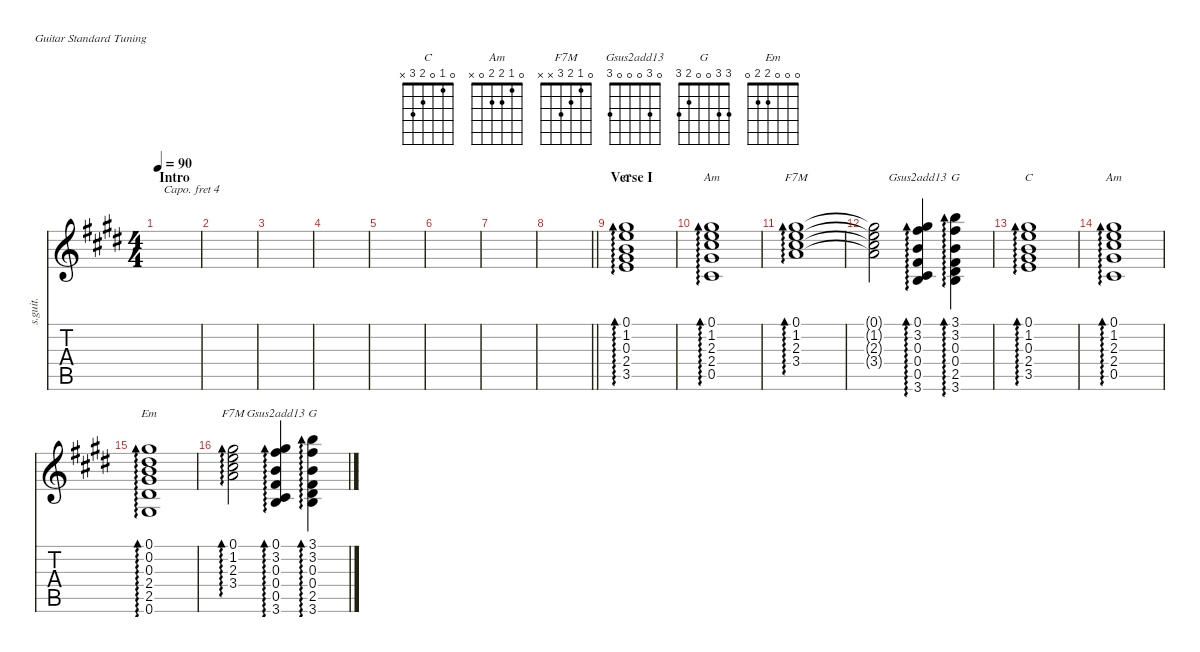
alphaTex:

\defaultSystemsLayout 4
\hideDynamics
\bracketExtendMode nobrackets
\otherSystemsTrackNameOrientation horizontal
\track ("Guitar II" "s.guit.") {instrument acousticguitarsteel}
\staff {score tabs}
\capo 4
\tuning (E4 B3 G3 D3 A2 E2)
\chord ("C" 0 1 0 2 3 x) {showfingering false}
\chord ("Am" 0 1 2 2 0 x) {showfingering false}
\chord ("F7M" 0 1 2 3 x x) {showfingering false}
\chord ("Gsus2add13" 0 3 0 0 0 3)
\chord ("G" 3 3 0 0 2 3)
\chord ("Em" 0 0 0 2 2 0)
\ts (4 4)
\section ("" "Intro")
\tempo 90
\clef g2
\ks e
|
|
|
|
|
|
|
\barLineRight lightlight
|
\section ("" "Verse I")
(3.5 2.4 0.3 1.2 0.1).1{ad 0 ch "C"} |
(0.5 2.4 2.3 1.2 0.1).1{ad 0 ch "Am"} |
(3.4 2.3 1.2 0.1).1{ad 0 ch "F7M"} |
(3.4{t} 2.3{t} 1.2{t} 0.1{t}).2 (3.6 0.5 0.4 0.3 3.2 0.1).4{ad 0 ch "Gsus2add13"} (3.6 2.5 0.4 0.3 3.2 3.1).4{ad 0 ch "G"} |
(3.5 2.4 0.3 1.2 0.1).1{ad 0 ch "C"} |
(0.5 2.4 2.3 1.2 0.1).1{ad 0 ch "Am"} |
(0.6 2.5 2.4 0.3 0.2 0.1).1{ad 0 ch "Em"} |
(3.4 2.3 1.2 0.1).2{ad 0 ch "F7M"} (3.6 0.5 0.4 0.3 3.2 0.1).4{ad 0 ch "Gsus2add13"} (3.6 2.5 0.4 0.3 3.2 3.1).4{ad 0 ch "G"}
